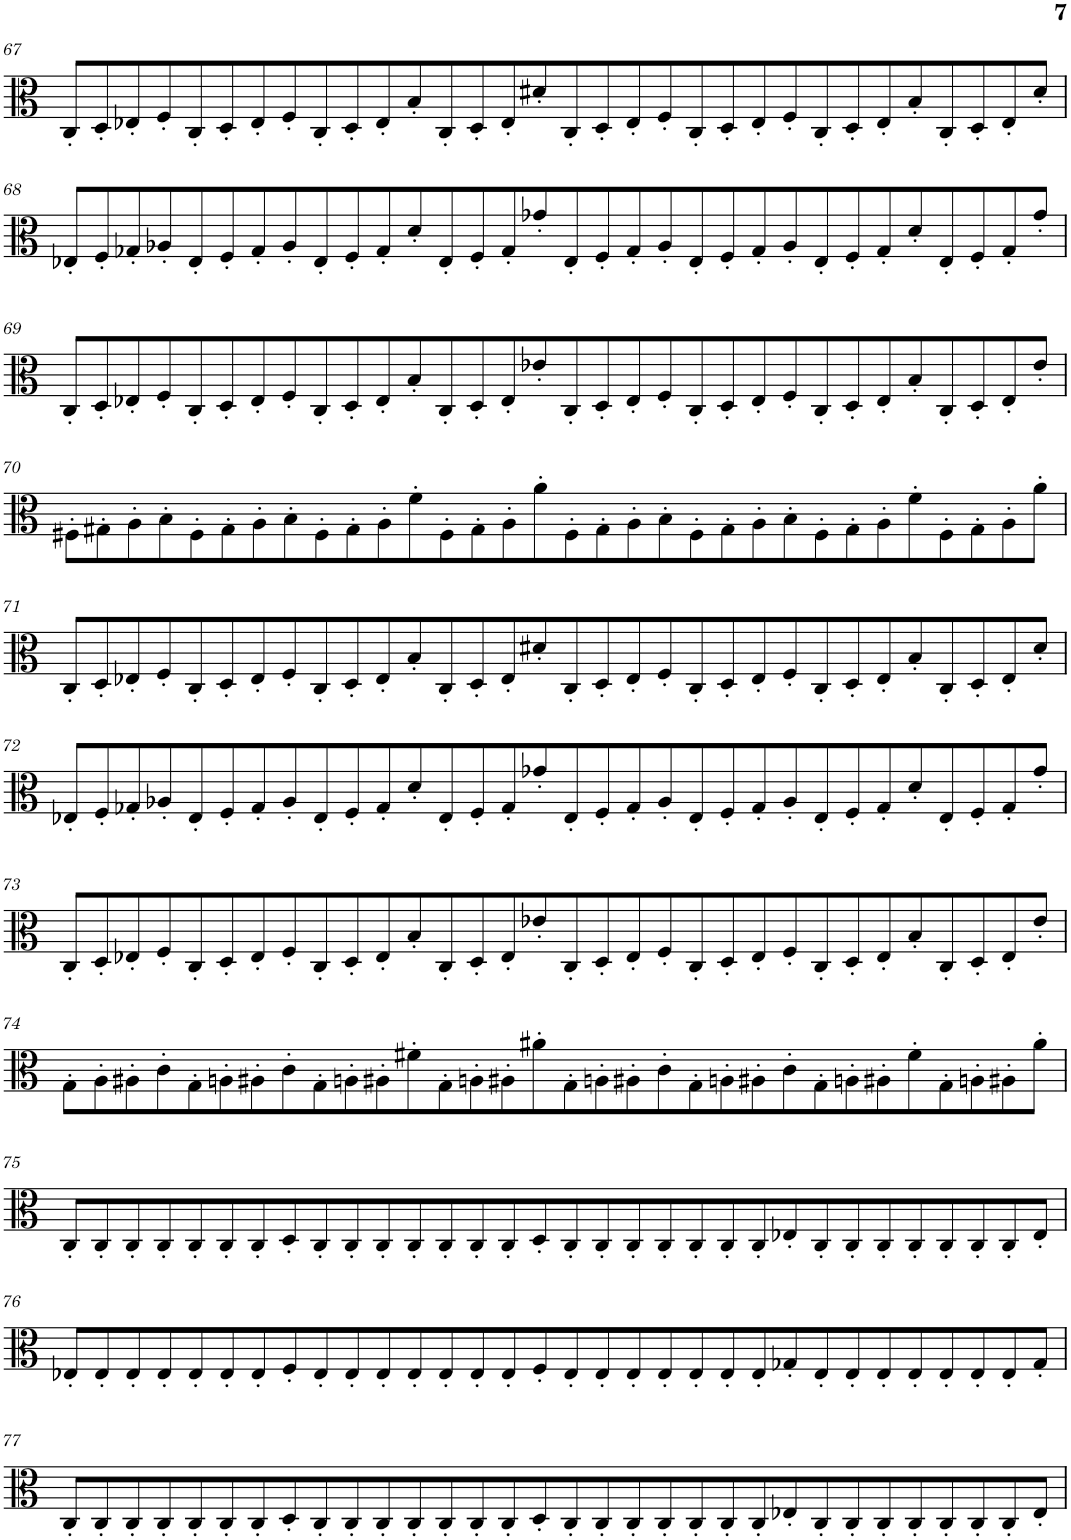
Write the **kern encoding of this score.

**kern
*part1
*staff1
*I"Viola
*I'Vla.
!!LO:PB:g=z
*clefC3
*k[]
*M16/4
=67
8C'/L
8D'/
8E-X'/
8F'/
8C'/
8D'/
8E-'/
8F'/
8C'/
8D'/
8E-'/
8B'/
8C'/
8D'/
8E-'/
8d#X'/
8C'/
8D'/
8E-'/
8F'/
8C'/
8D'/
8E-'/
8F'/
8C'/
8D'/
8E-'/
8B'/
8C'/
8D'/
8E-'/
8d#'/J
!!LO:LB:g=z
=68
8E-X'/L
8F'/
8G-X'/
8A-X'/
8E-'/
8F'/
8G-'/
8A-'/
8E-'/
8F'/
8G-'/
8d'/
8E-'/
8F'/
8G-'/
8g-X'/
8E-'/
8F'/
8G-'/
8A-'/
8E-'/
8F'/
8G-'/
8A-'/
8E-'/
8F'/
8G-'/
8d'/
8E-'/
8F'/
8G-'/
8g-'/J
!!LO:LB:g=z
=69
8C'/L
8D'/
8E-X'/
8F'/
8C'/
8D'/
8E-'/
8F'/
8C'/
8D'/
8E-'/
8B'/
8C'/
8D'/
8E-'/
8e-X'/
8C'/
8D'/
8E-'/
8F'/
8C'/
8D'/
8E-'/
8F'/
8C'/
8D'/
8E-'/
8B'/
8C'/
8D'/
8E-'/
8e-'/J
!!LO:LB:g=z
=70
8F#X'\L
8G#X'\
8A'\
8B'\
8F#'\
8G#'\
8A'\
8B'\
8F#'\
8G#'\
8A'\
8f'\
8F#'\
8G#'\
8A'\
8a'\
8F#'\
8G#'\
8A'\
8B'\
8F#'\
8G#'\
8A'\
8B'\
8F#'\
8G#'\
8A'\
8f'\
8F#'\
8G#'\
8A'\
8a'\J
!!LO:LB:g=z
=71
8C'/L
8D'/
8E-X'/
8F'/
8C'/
8D'/
8E-'/
8F'/
8C'/
8D'/
8E-'/
8B'/
8C'/
8D'/
8E-'/
8d#X'/
8C'/
8D'/
8E-'/
8F'/
8C'/
8D'/
8E-'/
8F'/
8C'/
8D'/
8E-'/
8B'/
8C'/
8D'/
8E-'/
8d#'/J
!!LO:LB:g=z
=72
8E-X'/L
8F'/
8G-X'/
8A-X'/
8E-'/
8F'/
8G-'/
8A-'/
8E-'/
8F'/
8G-'/
8d'/
8E-'/
8F'/
8G-'/
8g-X'/
8E-'/
8F'/
8G-'/
8A-'/
8E-'/
8F'/
8G-'/
8A-'/
8E-'/
8F'/
8G-'/
8d'/
8E-'/
8F'/
8G-'/
8g-'/J
!!LO:LB:g=z
=73
8C'/L
8D'/
8E-X'/
8F'/
8C'/
8D'/
8E-'/
8F'/
8C'/
8D'/
8E-'/
8B'/
8C'/
8D'/
8E-'/
8e-X'/
8C'/
8D'/
8E-'/
8F'/
8C'/
8D'/
8E-'/
8F'/
8C'/
8D'/
8E-'/
8B'/
8C'/
8D'/
8E-'/
8e-'/J
!!LO:LB:g=z
=74
8G'\L
8A'\
8A#X'\
8c'\
8G'\
8An'\
8A#X'\
8c'\
8G'\
8An'\
8A#X'\
8f#X'\
8G'\
8An'\
8A#X'\
8a#X'\
8G'\
8An'\
8A#X'\
8c'\
8G'\
8An'\
8A#X'\
8c'\
8G'\
8An'\
8A#X'\
8f#'\
8G'\
8An'\
8A#X'\
8a#'\J
!!LO:LB:g=z
=75
8C'/L
8C'/
8C'/
8C'/
8C'/
8C'/
8C'/
8D'/
8C'/
8C'/
8C'/
8C'/
8C'/
8C'/
8C'/
8D'/
8C'/
8C'/
8C'/
8C'/
8C'/
8C'/
8C'/
8E-X'/
8C'/
8C'/
8C'/
8C'/
8C'/
8C'/
8C'/
8E-'/J
!!LO:LB:g=z
=76
8E-X'/L
8E-'/
8E-'/
8E-'/
8E-'/
8E-'/
8E-'/
8F'/
8E-'/
8E-'/
8E-'/
8E-'/
8E-'/
8E-'/
8E-'/
8F'/
8E-'/
8E-'/
8E-'/
8E-'/
8E-'/
8E-'/
8E-'/
8G-X'/
8E-'/
8E-'/
8E-'/
8E-'/
8E-'/
8E-'/
8E-'/
8G-'/J
!!LO:LB:g=z
=77
8C'/L
8C'/
8C'/
8C'/
8C'/
8C'/
8C'/
8D'/
8C'/
8C'/
8C'/
8C'/
8C'/
8C'/
8C'/
8D'/
8C'/
8C'/
8C'/
8C'/
8C'/
8C'/
8C'/
8E-X'/
8C'/
8C'/
8C'/
8C'/
8C'/
8C'/
8C'/
8E-'/J
=
*-
